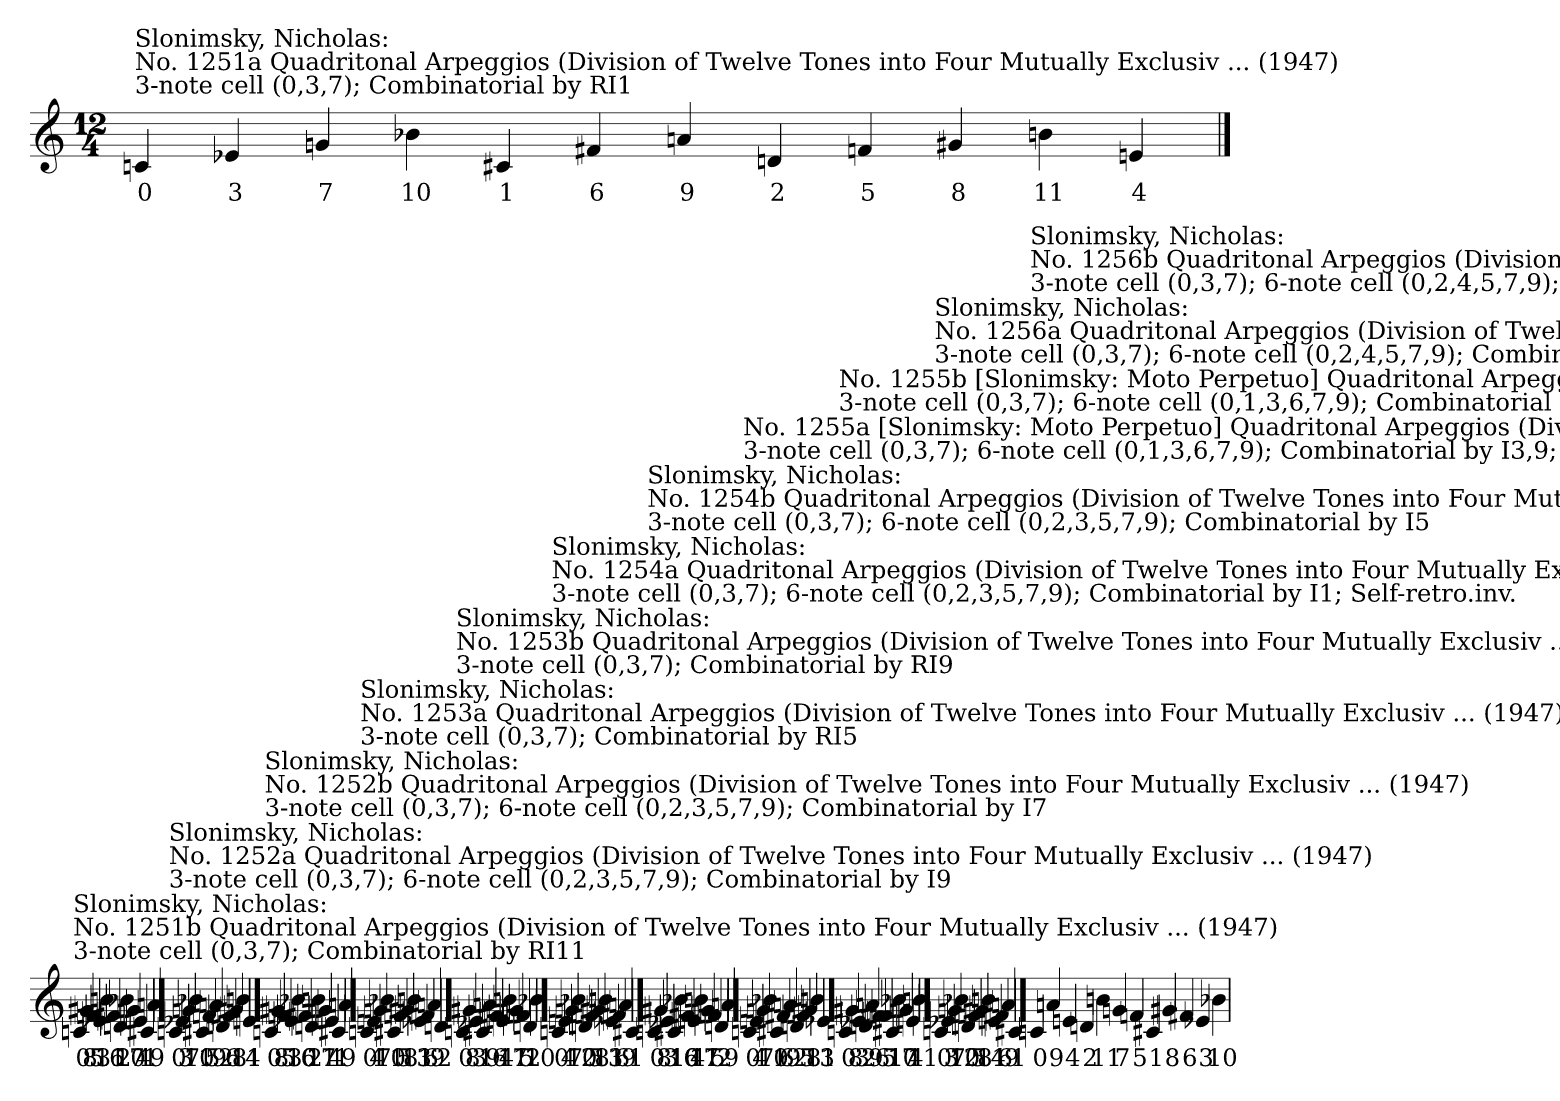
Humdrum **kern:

**kern	**text
*part1	*part1
*staff1	*staff1
!!LO:LB:g=z
*M12/4	*
==1189	==1189
!LO:TX:t=Slonimsky, Nicholas&colon; \nNo. 1251a Quadritonal Arpeggios (Division of Twelve Tones into Four Mutually Exclusiv ... (1947)\n3-note cell (0,3,7); Combinatorial by RI1	!
4cn	0
4e-X	3
4gn	7
4b-X	10
4c#X	1
4f#X	6
4an	9
4dn	2
4fn	5
4g#X	8
4bn	11
4en	4
!!LO:LB:g=z
==1190	==1190
!LO:TX:t=Slonimsky, Nicholas&colon; \nNo. 1251b Quadritonal Arpeggios (Division of Twelve Tones into Four Mutually Exclusiv ... (1947)\n3-note cell (0,3,7); Combinatorial by RI11	!
4cn	0
4g#X	8
4fn	5
4e-X	3
4bn	11
4f#X	6
4dn	2
4b-X	10
4gn	7
4en	4
4c#X	1
4an	9
!!LO:LB:g=z
==1191	==1191
!LO:TX:t=Slonimsky, Nicholas&colon; \nNo. 1252a Quadritonal Arpeggios (Division of Twelve Tones into Four Mutually Exclusiv ... (1947)\n3-note cell (0,3,7); 6-note cell (0,2,3,5,7,9); Combinatorial by I9	!
4cn	0
4e-X	3
4gn	7
4b-X	10
4c#X	1
4fn	5
4an	9
4dn	2
4f#X	6
4g#X	8
4bn	11
4en	4
!!LO:LB:g=z
==1192	==1192
!LO:TX:t=Slonimsky, Nicholas&colon; \nNo. 1252b Quadritonal Arpeggios (Division of Twelve Tones into Four Mutually Exclusiv ... (1947)\n3-note cell (0,3,7); 6-note cell (0,2,3,5,7,9); Combinatorial by I7	!
4cn	0
4g#X	8
4fn	5
4e-X	3
4b-X	10
4f#X	6
4dn	2
4bn	11
4gn	7
4en	4
4c#X	1
4an	9
!!LO:LB:g=z
==1193	==1193
!LO:TX:t=Slonimsky, Nicholas&colon; \nNo. 1253a Quadritonal Arpeggios (Division of Twelve Tones into Four Mutually Exclusiv ... (1947)\n3-note cell (0,3,7); Combinatorial by RI5	!
4cn	0
4en	4
4gn	7
4b-X	10
4c#X	1
4fn	5
4g#X	8
4bn	11
4e-X	3
4f#X	6
4an	9
4dn	2
!!LO:LB:g=z
==1194	==1194
!LO:TX:t=Slonimsky, Nicholas&colon; \nNo. 1253b Quadritonal Arpeggios (Division of Twelve Tones into Four Mutually Exclusiv ... (1947)\n3-note cell (0,3,7); Combinatorial by RI9	!
4cn	0
4g#X	8
4e-X	3
4c#X	1
4an	9
4f#X	6
4en	4
4bn	11
4gn	7
4fn	5
4dn	2
4b-X	10
!!LO:LB:g=z
==1195	==1195
!LO:TX:t=Slonimsky, Nicholas&colon; \nNo. 1254a Quadritonal Arpeggios (Division of Twelve Tones into Four Mutually Exclusiv ... (1947)\n3-note cell (0,3,7); 6-note cell (0,2,3,5,7,9); Combinatorial by I1; Self-retro.inv.	!
4cn	0
4en	4
4gn	7
4b-X	10
4dn	2
4fn	5
4g#X	8
4bn	11
4e-X	3
4f#X	6
4an	9
4c#X	1
!!LO:LB:g=z
==1196	==1196
!LO:TX:t=Slonimsky, Nicholas&colon; \nNo. 1254b Quadritonal Arpeggios (Division of Twelve Tones into Four Mutually Exclusiv ... (1947)\n3-note cell (0,3,7); 6-note cell (0,2,3,5,7,9); Combinatorial by I5	!
4cn	0
4g#X	8
4e-X	3
4c#X	1
4b-X	10
4f#X	6
4en	4
4bn	11
4gn	7
4fn	5
4dn	2
4an	9
!!LO:LB:g=z
==1197	==1197
!LO:TX:t=Slonimsky, Nicholas&colon; \nNo. 1255a [Slonimsky&colon; Moto Perpetuo] Quadritonal Arpeggios (Division of Twelve Tones  ... (1947)\n3-note cell (0,3,7); 6-note cell (0,1,3,6,7,9); Combinatorial by I3,9; Self-retro.inv.	!
4cn	0
4en	4
4gn	7
4b-X	10
4c#X	1
4f#X	6
4an	9
4dn	2
4fn	5
4g#X	8
4bn	11
4e-X	3
!!LO:LB:g=z
==1198	==1198
!LO:TX:t=Slonimsky, Nicholas&colon; \nNo. 1255b [Slonimsky&colon; Moto Perpetuo] Quadritonal Arpeggios (Division of Twelve Tones  ... (1947)\n3-note cell (0,3,7); 6-note cell (0,1,3,6,7,9); Combinatorial by I1,7	!
4cn	0
4g#X	8
4e-X	3
4dn	2
4an	9
4f#X	6
4fn	5
4c#X	1
4b-X	10
4gn	7
4en	4
4bn	11
!!LO:LB:g=z
==1199	==1199
!LO:TX:t=Slonimsky, Nicholas&colon; \nNo. 1256a Quadritonal Arpeggios (Division of Twelve Tones into Four Mutually Exclusiv ... (1947)\n3-note cell (0,3,7); 6-note cell (0,2,4,5,7,9); Combinatorial by T6; I11; RI5	!
4cn	0
4e-X	3
4gn	7
4b-X	10
4dn	2
4fn	5
4g#X	8
4bn	11
4en	4
4f#X	6
4an	9
4c#X	1
!!LO:LB:g=z
==1200	==1200
!LO:TX:t=Slonimsky, Nicholas&colon; \nNo. 1256b Quadritonal Arpeggios (Division of Twelve Tones into Four Mutually Exclusiv ... (1947)\n3-note cell (0,3,7); 6-note cell (0,2,4,5,7,9); Combinatorial by T6; I5; RI11	!
4cn	0
4an	9
4en	4
4dn	2
4bn	11
4gn	7
4fn	5
4c#X	1
4g#X	8
4f#X	6
4e-X	3
4b-X	10
=	=
*-	*-
